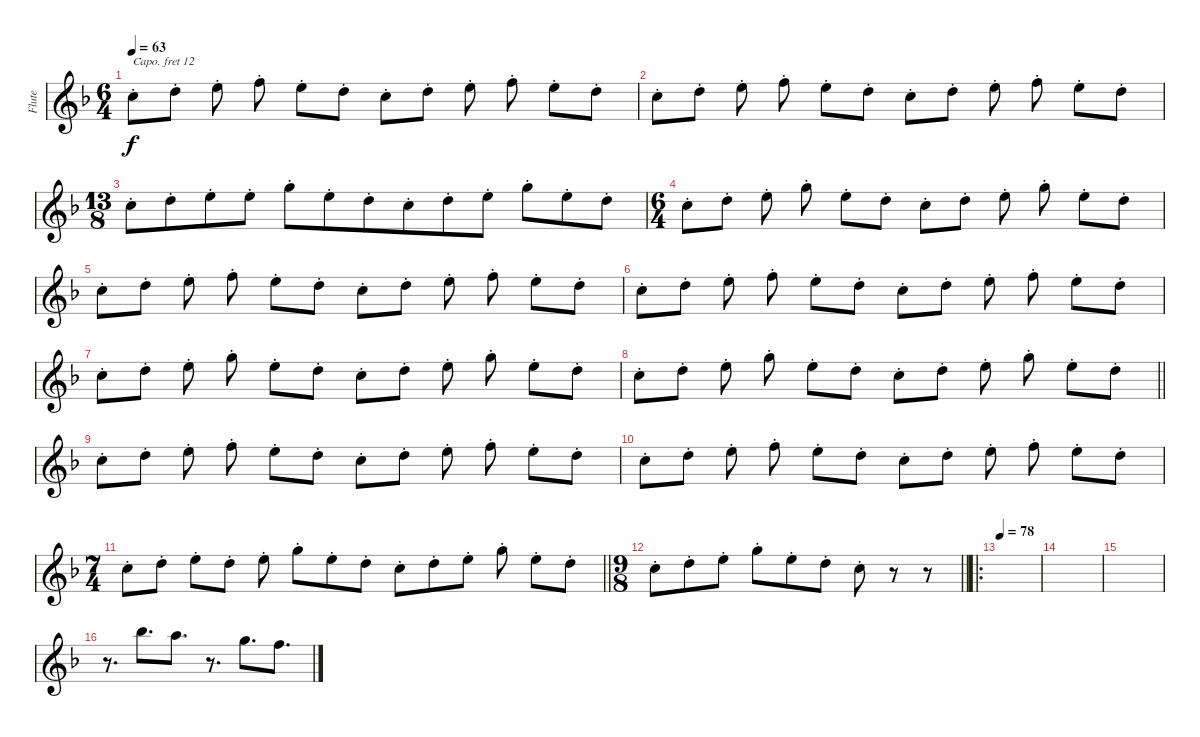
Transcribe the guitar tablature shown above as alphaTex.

\track ("Flute" "Flute") {instrument piccolo}
\staff {score}
\capo 12
\tuning (E4 C4 G3 C3 G2 C2) {hide}
\ts (6 4)
\tempo 63
\clef g2
\ks f
0.2{st}.8{dy f} 2.2{st}.8 0.1{st}.8{beam split} 1.1{st}.8 0.1{st}.8 2.2{st}.8 0.2{st}.8 2.2{st}.8 0.1{st}.8{beam split} 1.1{st}.8 0.1{st}.8 2.2{st}.8 |
0.2{st}.8 2.2{st}.8 0.1{st}.8{beam split} 1.1{st}.8 0.1{st}.8 2.2{st}.8 0.2{st}.8 2.2{st}.8 0.1{st}.8{beam split} 1.1{st}.8 0.1{st}.8 2.2{st}.8 |
\ts (13 8)
0.2{st}.8{beam merge} 2.2{st}.8{beam merge} 0.1{st}.8{beam merge} 0.1{st}.8 3.1{st}.8{beam merge} 0.1{st}.8{beam merge} 2.2{st}.8 0.2{st}.8{beam merge} 2.2{st}.8{beam merge} 0.1{st}.8 3.1{st}.8{beam merge} 0.1{st}.8{beam merge} 2.2{st}.8 |
\ts (6 4)
0.2{st}.8 2.2{st}.8 0.1{st}.8{beam split} 3.1{st}.8 0.1{st}.8 2.2{st}.8 0.2{st}.8 2.2{st}.8 0.1{st}.8{beam split} 3.1{st}.8 0.1{st}.8 2.2{st}.8 |
0.2{st}.8 2.2{st}.8 0.1{st}.8{beam split} 1.1{st}.8 0.1{st}.8 2.2{st}.8 0.2{st}.8 2.2{st}.8 0.1{st}.8{beam split} 1.1{st}.8 0.1{st}.8 2.2{st}.8 |
0.2{st}.8 2.2{st}.8 0.1{st}.8{beam split} 1.1{st}.8 0.1{st}.8 2.2{st}.8 0.2{st}.8 2.2{st}.8 0.1{st}.8{beam split} 1.1{st}.8 0.1{st}.8 2.2{st}.8 |
0.2{st}.8 2.2{st}.8 0.1{st}.8{beam split} 3.1{st}.8 0.1{st}.8 2.2{st}.8 0.2{st}.8 2.2{st}.8 0.1{st}.8{beam split} 3.1{st}.8 0.1{st}.8 2.2{st}.8 |
\barLineRight lightlight
0.2{st}.8 2.2{st}.8 0.1{st}.8{beam split} 3.1{st}.8 0.1{st}.8 2.2{st}.8 0.2{st}.8 2.2{st}.8 0.1{st}.8{beam split} 3.1{st}.8 0.1{st}.8 2.2{st}.8 |
0.2{st}.8 2.2{st}.8 0.1{st}.8{beam split} 1.1{st}.8 0.1{st}.8 2.2{st}.8 0.2{st}.8 2.2{st}.8 0.1{st}.8{beam split} 1.1{st}.8 0.1{st}.8 2.2{st}.8 |
0.2{st}.8 2.2{st}.8 0.1{st}.8{beam split} 1.1{st}.8 0.1{st}.8 2.2{st}.8 0.2{st}.8 2.2{st}.8 0.1{st}.8{beam split} 1.1{st}.8 0.1{st}.8 2.2{st}.8 |
\ts (7 4)
\barLineRight lightlight
0.2{st}.8 2.2{st}.8 0.1{st}.8 2.2{st}.8 0.1{st}.8{beam split} 3.1{st}.8{beam merge} 0.1{st}.8 2.2{st}.8{beam split} 0.2{st}.8 2.2{st}.8{beam merge} 0.1{st}.8{beam split} 3.1{st}.8 0.1{st}.8 2.2{st}.8 |
\ts (9 8)
\barLineRight lightlight
0.2{st}.8 2.2{st}.8 0.1{st}.8 3.1{st}.8 0.1{st}.8 2.2{st}.8 0.2{st}.8 r.8 r.8 |
\ro
\tempo 78
|
|
|
r.8{d volume 11 instrument musicbox} 6.1.8{d beam merge} 5.1.8{d} r.8{d} 7.2.8{d} 5.2.8{d}
